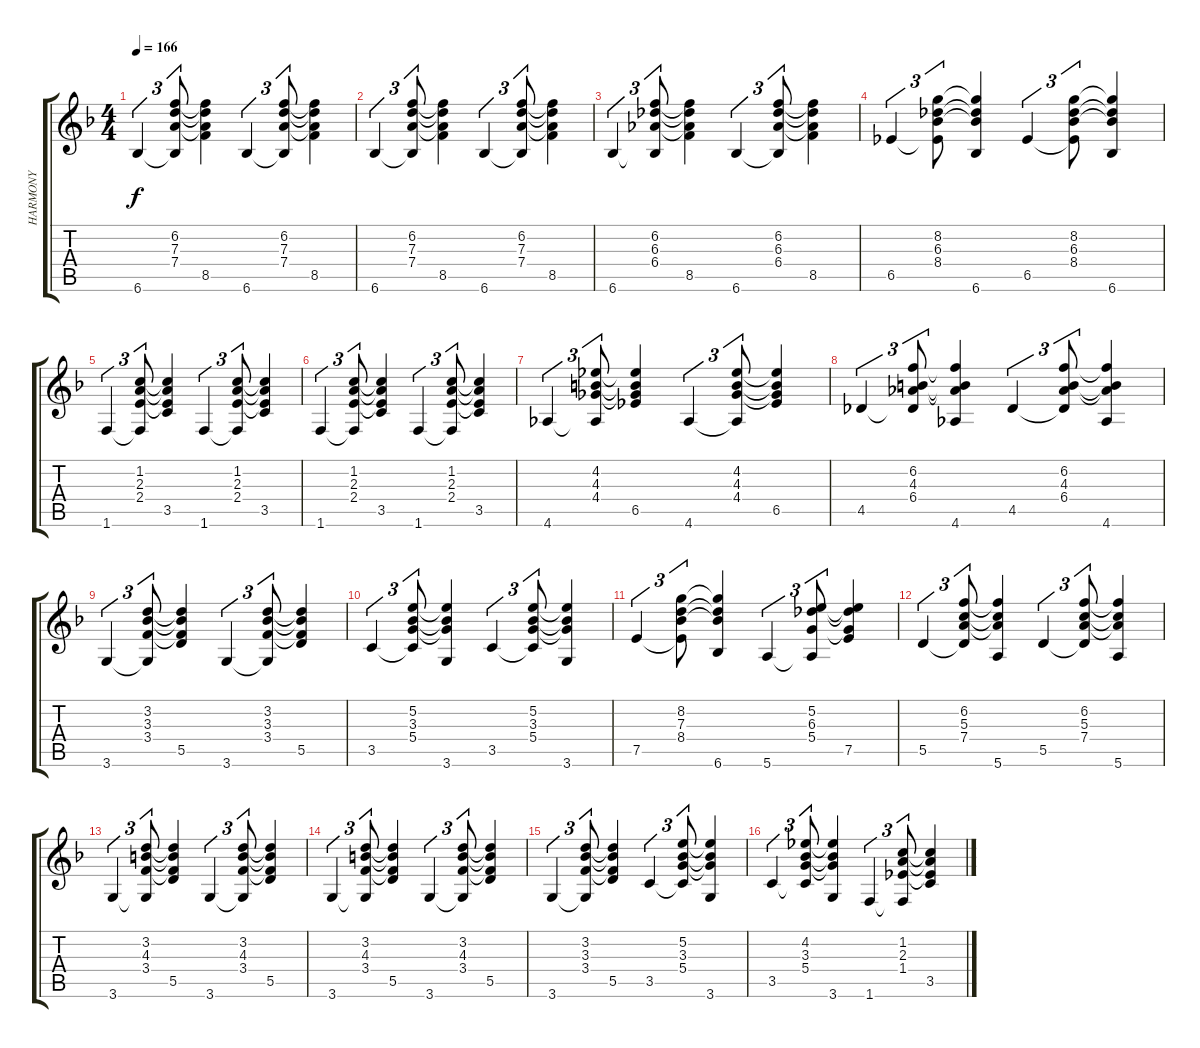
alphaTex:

\track ("HARMONY" "HARMONY") {instrument acousticguitarnylon}
\staff {score tabs}
\tuning (E4 B3 G3 D3 A2 E2) {hide}
\ts (4 4)
\tempo 166
\clef g2
\ks f
6.6.4{tu (3 2) dy f instrument acousticguitarnylon} (6.2 7.3 7.4 6.6{t}).8{tu (3 2)} (6.2{t} 7.3{t} 7.4{t} 8.5).4 6.6.4{tu (3 2)} (6.2 7.3 7.4 6.6{t}).8{tu (3 2)} (6.2{t} 7.3{t} 7.4{t} 8.5).4 |
6.6.4{tu (3 2)} (6.2 7.3 7.4 6.6{t}).8{tu (3 2)} (6.2{t} 7.3{t} 7.4{t} 8.5).4 6.6.4{tu (3 2)} (6.2 7.3 7.4 6.6{t}).8{tu (3 2)} (6.2{t} 7.3{t} 7.4{t} 8.5).4 |
6.6.4{tu (3 2)} (6.2 6.3 6.4 6.6{t}).8{tu (3 2)} (6.2{t} 6.3{t} 6.4{t} 8.5).4 6.6.4{tu (3 2)} (6.2 6.3 6.4 6.6{t}).8{tu (3 2)} (6.2{t} 6.3{t} 6.4{t} 8.5).4 |
6.5.4{tu (3 2)} (8.2 6.3 8.4 6.5{t}).8{tu (3 2)} (8.2{t} 6.3{t} 8.4{t} 6.6).4 6.5.4{tu (3 2)} (8.2 6.3 8.4 6.5{t}).8{tu (3 2)} (8.2{t} 6.3{t} 8.4{t} 6.6).4 |
1.6.4{tu (3 2)} (1.2 2.3 2.4 1.6{t}).8{tu (3 2)} (1.2{t} 2.3{t} 2.4{t} 3.5).4 1.6.4{tu (3 2)} (1.2 2.3 2.4 1.6{t}).8{tu (3 2)} (1.2{t} 2.3{t} 2.4{t} 3.5).4 |
1.6.4{tu (3 2)} (1.2 2.3 2.4 1.6{t}).8{tu (3 2)} (1.2{t} 2.3{t} 2.4{t} 3.5).4 1.6.4{tu (3 2)} (1.2 2.3 2.4 1.6{t}).8{tu (3 2)} (1.2{t} 2.3{t} 2.4{t} 3.5).4 |
4.6.4{tu (3 2)} (4.2 4.3 4.4 4.6{t}).8{tu (3 2)} (4.2{t} 4.3{t} 4.4{t} 6.5).4 4.6.4{tu (3 2)} (4.2 4.3 4.4 4.6{t}).8{tu (3 2)} (4.2{t} 4.3{t} 4.4{t} 6.5).4 |
4.5.4{tu (3 2)} (6.2 4.3 6.4 4.5{t}).8{tu (3 2)} (6.2{t} 4.3{t} 6.4{t} 4.6).4 4.5.4{tu (3 2)} (6.2 4.3 6.4 4.5{t}).8{tu (3 2)} (6.2{t} 4.3{t} 6.4{t} 4.6).4 |
3.6.4{tu (3 2)} (3.2 3.3 3.4 3.6{t}).8{tu (3 2)} (3.2{t} 3.3{t} 3.4{t} 5.5).4 3.6.4{tu (3 2)} (3.2 3.3 3.4 3.6{t}).8{tu (3 2)} (3.2{t} 3.3{t} 3.4{t} 5.5).4 |
3.5.4{tu (3 2)} (5.2 3.3 5.4 3.5{t}).8{tu (3 2)} (5.2{t} 3.3{t} 5.4{t} 3.6).4 3.5.4{tu (3 2)} (5.2 3.3 5.4 3.5{t}).8{tu (3 2)} (5.2{t} 3.3{t} 5.4{t} 3.6).4 |
7.5.4{tu (3 2)} (8.2 7.3 8.4 7.5{t}).8{tu (3 2)} (8.2{t} 7.3{t} 8.4{t} 6.6).4 5.6.4{tu (3 2)} (5.2 6.3 5.4 5.6{t}).8{tu (3 2)} (5.2{t} 6.3{t} 5.4{t} 7.5).4 |
5.5.4{tu (3 2)} (6.2 5.3 7.4 5.5{t}).8{tu (3 2)} (6.2{t} 5.3{t} 7.4{t} 5.6).4 5.5.4{tu (3 2)} (6.2 5.3 7.4 5.5{t}).8{tu (3 2)} (6.2{t} 5.3{t} 7.4{t} 5.6).4 |
3.6.4{tu (3 2)} (3.2 4.3 3.4 3.6{t}).8{tu (3 2)} (3.2{t} 4.3{t} 3.4{t} 5.5).4 3.6.4{tu (3 2)} (3.2 4.3 3.4 3.6{t}).8{tu (3 2)} (3.2{t} 4.3{t} 3.4{t} 5.5).4 |
3.6.4{tu (3 2)} (3.2 4.3 3.4 3.6{t}).8{tu (3 2)} (3.2{t} 4.3{t} 3.4{t} 5.5).4 3.6.4{tu (3 2)} (3.2 4.3 3.4 3.6{t}).8{tu (3 2)} (3.2{t} 4.3{t} 3.4{t} 5.5).4 |
3.6.4{tu (3 2)} (3.2 3.3 3.4 3.6{t}).8{tu (3 2)} (3.2{t} 3.3{t} 3.4{t} 5.5).4 3.5.4{tu (3 2)} (5.2 3.3 5.4 3.5{t}).8{tu (3 2)} (5.2{t} 3.3{t} 5.4{t} 3.6).4 |
3.5.4{tu (3 2)} (4.2 3.3 5.4 3.5{t}).8{tu (3 2)} (4.2{t} 3.3{t} 5.4{t} 3.6).4 1.6.4{tu (3 2)} (1.2 2.3 1.4 1.6{t}).8{tu (3 2)} (1.2{t} 2.3{t} 1.4{t} 3.5).4
